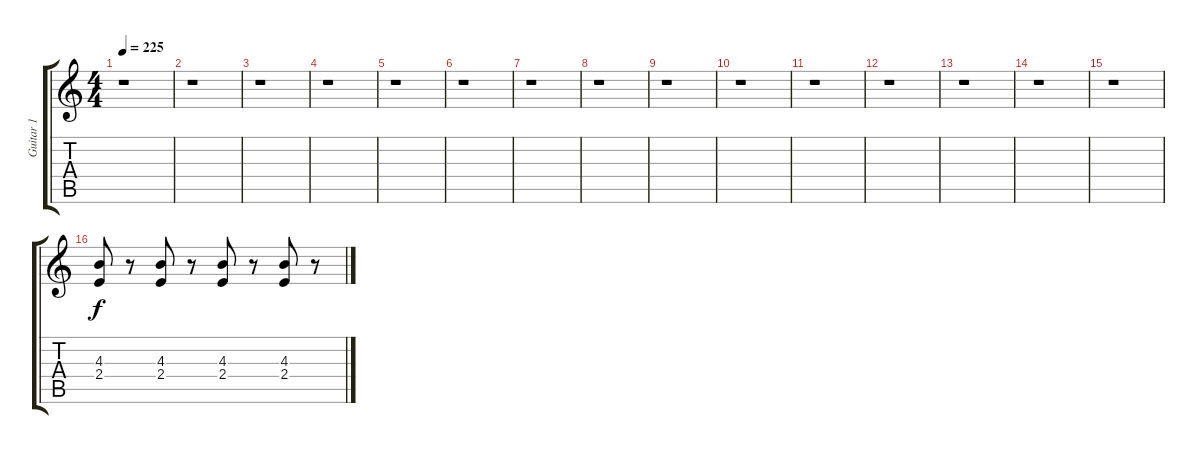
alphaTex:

\track ("Guitar 1" "Guitar 1") {instrument overdrivenguitar}
\staff {score tabs}
\tuning (E4 B3 G3 D3 A2 E2) {hide}
\ts (4 4)
\tempo 225
\clef g2
\ks c
r.1{dy mp} |
r.1 |
r.1 |
r.1 |
r.1 |
r.1 |
r.1 |
r.1 |
r.1 |
r.1 |
r.1 |
r.1 |
r.1 |
r.1 |
r.1 |
(4.3 2.4).8{dy f} r.8 (4.3 2.4).8 r.8 (4.3 2.4).8 r.8 (4.3 2.4).8 r.8
